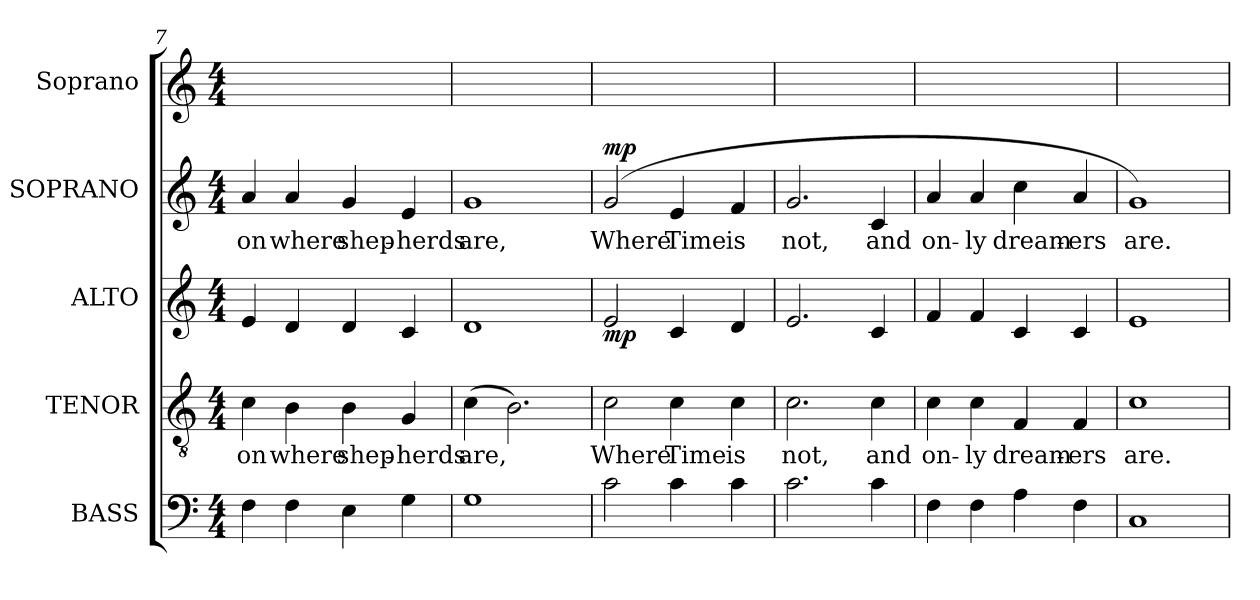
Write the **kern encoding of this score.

**kern	**kern	**text	**dynam	**kern	**dynam	**kern	**text	**dynam	**kern
*part5	*part4	*part4	*part4	*part3	*part3	*part2	*part2	*part2	*part1
*staff5	*staff4	*staff4	*staff4	*staff3	*staff3	*staff2	*staff2	*staff2	*staff1
*I"BASS	*I"TENOR	*	*	*I"ALTO	*	*I"SOPRANO	*	*	*I"Soprano
*I'B.	*I'T.	*	*	*I'A.	*	*I'S.	*	*	*I'S.
*clefF4	*clefGv2	*	*	*clefG2	*	*clefG2	*	*	*clefG2
*	*ITrd7c12	*	*	*	*	*	*	*	*
*k[]	*k[]	*	*	*k[]	*	*k[]	*	*	*k[]
*C:	*C:	*	*	*C:	*	*C:	*	*	*C:
*M4/4	*M4/4	*	*	*M4/4	*	*M4/4	*	*	*M4/4
=7	=7	=7	=7	=7	=7	=7	=7	=7	=7
!	!	!LO:LY:b:color=#000000	!	!	!	!	!	!	!
!	!	!	!	!	!	!	!LO:LY:b:color=#000000	!	!
4Fi\	4Ci\	on	.	4ei/	.	4ai/	on	.	1ryy
!	!	!LO:LY:b:color=#000000	!	!	!	!	!	!	!
!	!	!	!	!	!	!	!LO:LY:b:color=#000000	!	!
4Fi\	4BBi\	where	.	4di/	.	4ai/	where	.	.
!	!	!LO:LY:b:color=#000000	!	!	!	!	!	!	!
!	!	!	!	!	!	!	!LO:LY:b:color=#000000	!	!
4Ei\	4BBi\	shep-	.	4di/	.	4gi/	shep-	.	.
!	!	!LO:LY:b:color=#000000	!	!	!	!	!	!	!
!	!	!	!	!	!	!	!LO:LY:b:color=#000000	!	!
4Gi\	4GGi/	-herds	.	4ci/	.	4ei/	-herds	.	.
=8	=8	=8	=8	=8	=8	=8	=8	=8	=8
*^	*	*	*	*	*	*	*	*	*
!	!	!	!LO:LY:b:color=#000000	!	!	!	!	!	!	!
!	!	!	!	!	!	!	!	!LO:LY:b:color=#000000	!	!
1Gi	1ryy	(4Ci\	are,	.	1di	.	1gi	are,	.	1ryy
.	.	2.BBi\)	.	.	.	.	.	.	.	.
*v	*v	*	*	*	*	*	*	*	*	*
!!LO:PB:g=z
=9	=9	=9	=9	=9	=9	=9	=9	=9	=9
!	!	!LO:LY:b:color=#000000	!	!	!	!	!	!	!
!	!	!	!	!	!	!	!LO:LY:b:color=#000000	!	!
2ci\	2Ci\	Where	mp mp	2ei/	mp	(2gi/	Where	mp	1ryy
!	!	!LO:LY:b:color=#000000	!	!	!	!	!	!	!
!	!	!	!	!	!	!	!LO:LY:b:color=#000000	!	!
4ci\	4Ci\	Time	.	4ci/	.	4ei/	Time	.	.
!	!	!LO:LY:b:color=#000000	!	!	!	!	!	!	!
!	!	!	!	!	!	!	!LO:LY:b:color=#000000	!	!
4ci\	4Ci\	is	.	4di/	.	4fi/	is	.	.
=10	=10	=10	=10	=10	=10	=10	=10	=10	=10
!	!	!LO:LY:b:color=#000000	!	!	!	!	!	!	!
!	!	!	!	!	!	!	!LO:LY:b:color=#000000	!	!
2.ci\	2.Ci\	not,	.	2.ei/	.	2.gi/	not,	.	1ryy
!	!	!LO:LY:b:color=#000000	!	!	!	!	!	!	!
!	!	!	!	!	!	!	!LO:LY:b:color=#000000	!	!
4ci\	4Ci\	and	.	4ci/	.	4ci/	and	.	.
=11	=11	=11	=11	=11	=11	=11	=11	=11	=11
!	!	!LO:LY:b:color=#000000	!	!	!	!	!	!	!
!	!	!	!	!	!	!	!LO:LY:b:color=#000000	!	!
4Fi\	4Ci\	on-	.	4fi/	.	4ai/	on-	.	1ryy
!	!	!LO:LY:b:color=#000000	!	!	!	!	!	!	!
!	!	!	!	!	!	!	!LO:LY:b:color=#000000	!	!
4Fi\	4Ci\	-ly	.	4fi/	.	4ai/	-ly	.	.
!	!	!LO:LY:b:color=#000000	!	!	!	!	!	!	!
!	!	!	!	!	!	!	!LO:LY:b:color=#000000	!	!
4Ai\	4FFi/	dream-	.	4ci/	.	4cci\	dream-	.	.
!	!	!LO:LY:b:color=#000000	!	!	!	!	!	!	!
!	!	!	!	!	!	!	!LO:LY:b:color=#000000	!	!
4Fi\	4FFi/	-ers	.	4ci/	.	4ai/	-ers	.	.
=12	=12	=12	=12	=12	=12	=12	=12	=12	=12
*^	*	*	*	*	*	*	*	*	*
!	!	!	!LO:LY:b:color=#000000	!	!	!	!	!	!	!
!	!	!	!	!	!	!	!	!LO:LY:b:color=#000000	!	!
1Ci	1ryy	1Ci	are.	.	1ei	.	1gi)	are.	.	1ryy
*v	*v	*	*	*	*	*	*	*	*	*
=	=	=	=	=	=	=	=	=	=
*-	*-	*-	*-	*-	*-	*-	*-	*-	*-
